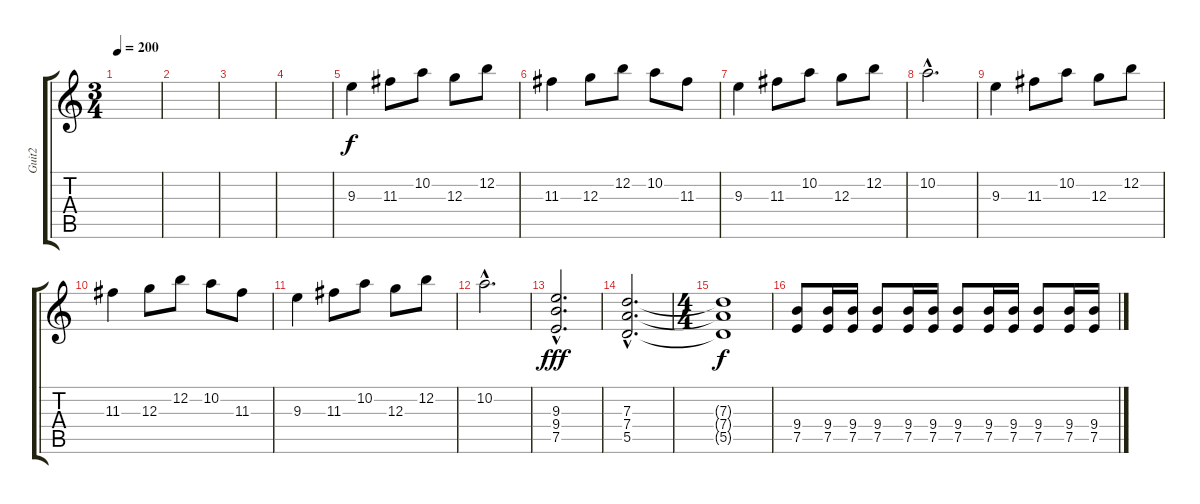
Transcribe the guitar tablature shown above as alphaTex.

\track ("Guit2" "Guit2") {instrument overdrivenguitar}
\staff {score tabs}
\tuning (E4 B3 G3 D3 A2 E2) {hide}
\ts (3 4)
\tempo 200
\clef g2
\ks c
|
|
|
|
9.3.4 11.3.8 10.2.8 12.3.8 12.2.8 |
11.3.4 12.3.8 12.2.8 10.2.8 11.3.8 |
9.3.4 11.3.8 10.2.8 12.3.8 12.2.8 |
10.2{hac}.2{d} |
9.3.4 11.3.8 10.2.8 12.3.8 12.2.8 |
11.3.4 12.3.8 12.2.8 10.2.8 11.3.8 |
9.3.4 11.3.8 10.2.8 12.3.8 12.2.8 |
10.2{hac}.2{d} |
(9.3{hac} 9.4{hac} 7.5{hac}).2{d dy fff} |
(7.3{hac} 7.4{hac} 5.5{hac}).2{d} |
\ts (4 4)
(7.3{t} 7.4{t} 5.5{t}).1{dy f} |
(9.4 7.5).8 (9.4 7.5).16 (9.4 7.5).16 (9.4 7.5).8 (9.4 7.5).16 (9.4 7.5).16 (9.4 7.5).8 (9.4 7.5).16 (9.4 7.5).16 (9.4 7.5).8 (9.4 7.5).16 (9.4 7.5).16
